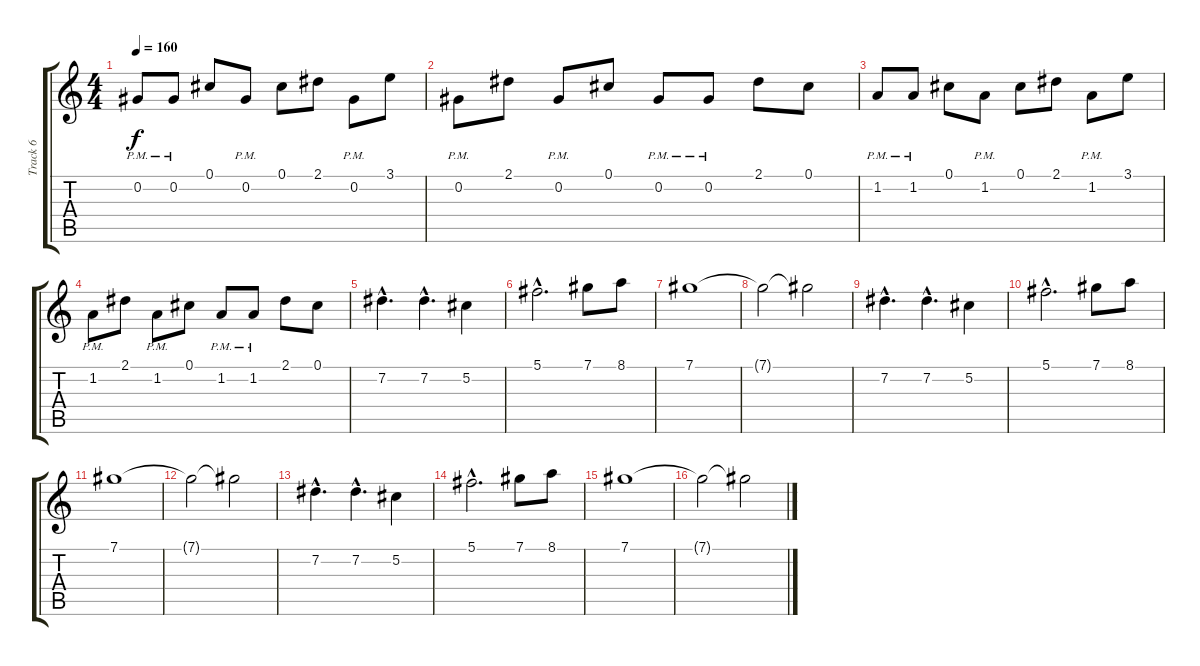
\track ("Track 6" "Track 6") {instrument distortionguitar}
\staff {score tabs}
\tuning (Db4 Ab3 E3 B2 Gb2 Db2) {hide}
\ts (4 4)
\tempo 160
\clef g2
\ks c
0.2{pm}.8{dy f} 0.2{pm}.8 0.1.8 0.2{pm}.8 0.1.8 2.1.8 0.2{pm}.8 3.1.8 |
0.2{pm}.8 2.1.8 0.2{pm}.8 0.1.8 0.2{pm}.8 0.2{pm}.8 2.1.8 0.1.8 |
1.2{pm}.8 1.2{pm}.8 0.1.8 1.2{pm}.8 0.1.8 2.1.8 1.2{pm}.8 3.1.8 |
1.2{pm}.8 2.1.8 1.2{pm}.8 0.1.8 1.2{pm}.8 1.2{pm}.8 2.1.8 0.1.8 |
7.2{hac}.4{d} 7.2{hac}.4{d} 5.2.4 |
5.1{hac}.2{d} 7.1.8 8.1.8 |
7.1.1 |
7.1{t}.2 7.1{t}.2 |
7.2{hac}.4{d} 7.2{hac}.4{d} 5.2.4 |
5.1{hac}.2{d} 7.1.8 8.1.8 |
7.1.1 |
7.1{t}.2 7.1{t}.2 |
7.2{hac}.4{d} 7.2{hac}.4{d} 5.2.4 |
5.1{hac}.2{d} 7.1.8 8.1.8 |
7.1.1 |
7.1{t}.2 7.1{t}.2
